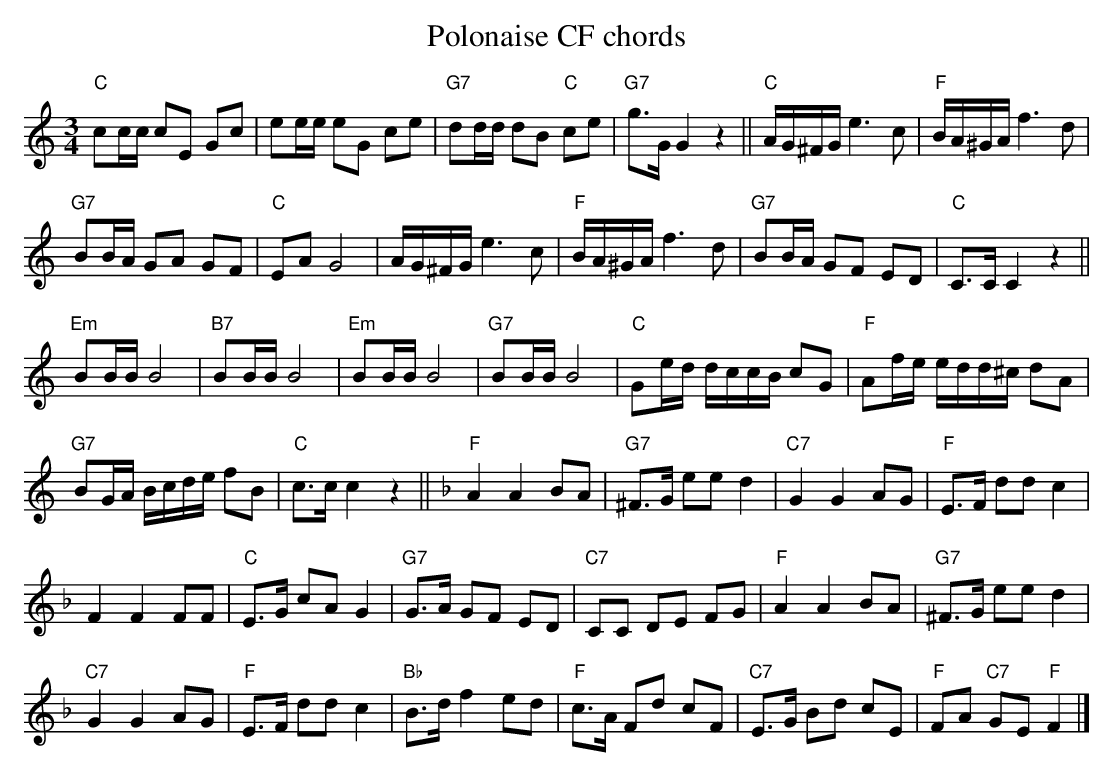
X:1
T:Polonaise CF chords
M:3/4
L:1/8
K:Cmaj%%MIDI gchordon
"C"cc/2c/2 cE Gc | ee/2e/2 eG ce | "G7"dd/2d/2 dB "C"ce | "G7"g>GG2z2 || "C"A/2G/2^F/2G/2 e3c | "F"B/2A/2^G/2A/2 f3d |
"G7"BB/2A/2 GA GF | "C"EAG4 | A/2G/2^F/2G/2 e3c | "F"B/2A/2^G/2A/2 f3d | "G7"BB/2A/2 GF ED | "C"C>C C2z2 ||
"Em"BB/2B/2B4 | "B7"BB/2B/2B4 | "Em"BB/2B/2B4 | "G7"BB/2B/2B4 | "C"Ge/2d/2 d/2c/2c/2B/2 cG | "F"Af/2e/2 e/2d/2d/2^c/2 dA |
"G7"BG/2A/2 B/2c/2d/2e/2 fB | "C"c>cc2z2 || [K:Fmaj] "F"A2A2BA | "G7"^F>G ee d2 | "C7"G2G2AG | "F"E>F ddc2 |
F2F2FF | "C"E>G cAG2 | "G7"G>A GF ED | "C7"CC DE FG | "F"A2A2BA | "G7"^F>G eed2 |
"C7"G2G2AG | "F"E>F ddc2 | "Bb"B>df2ed | "F"c>A Fd cF | "C7"E>G Bd cE | "F"FA "C7"GE "F"F2 |]
